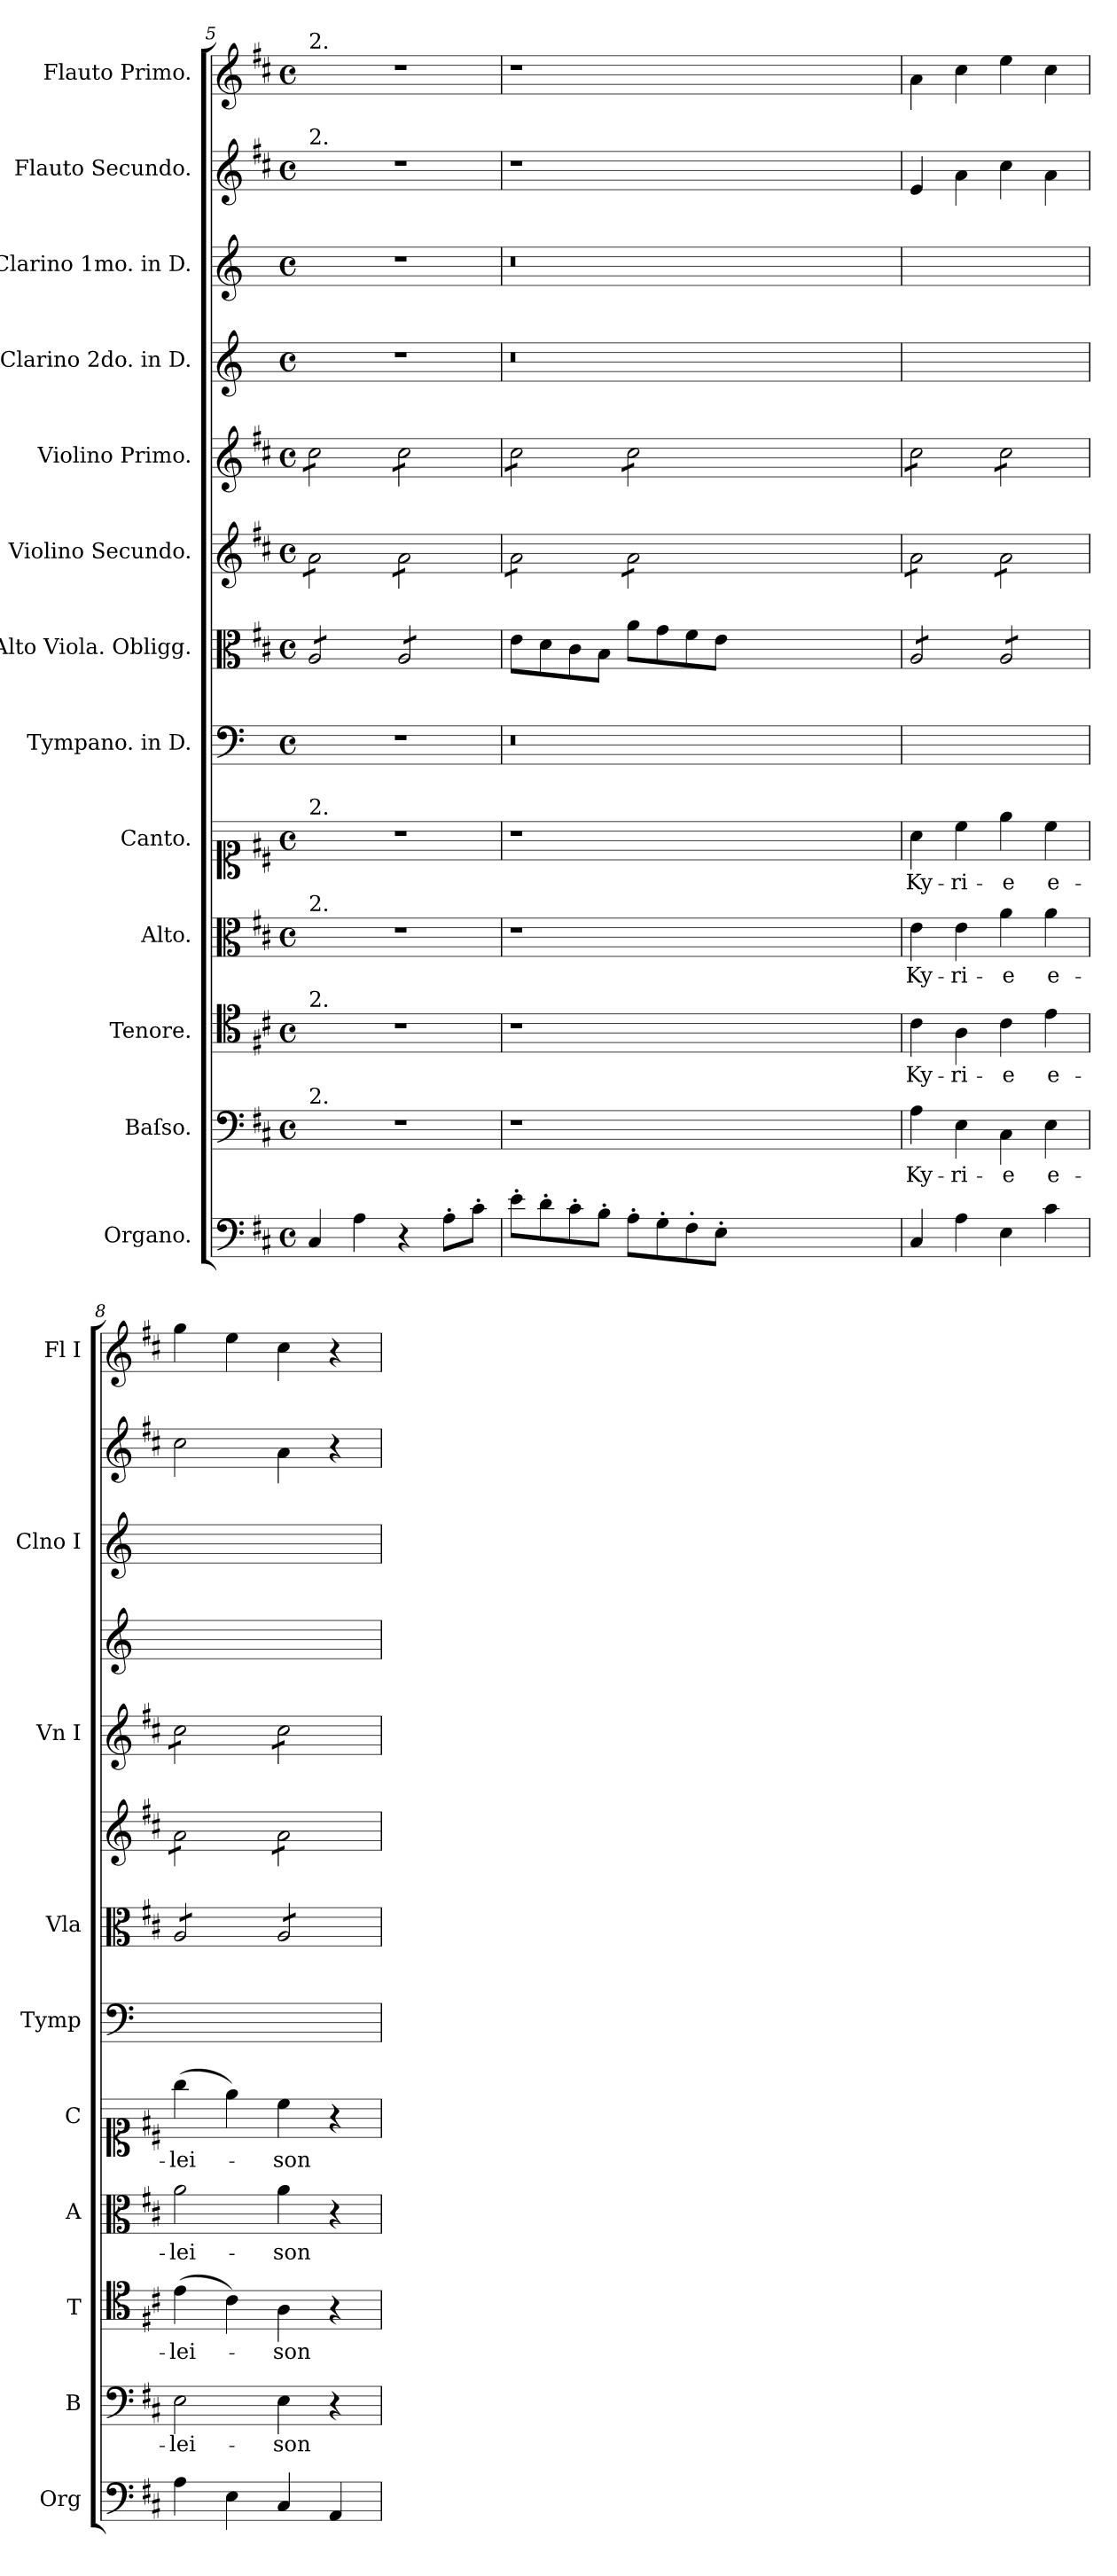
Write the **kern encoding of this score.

**kern	**kern	**text	**kern	**text	**kern	**text	**kern	**text	**kern	**kern	**kern	**kern	**kern	**kern	**kern	**kern
*part13	*part12	*part12	*part11	*part11	*part10	*part10	*part9	*part9	*part8	*part7	*part6	*part5	*part4	*part3	*part2	*part1
*staff13	*staff12	*staff12	*staff11	*staff11	*staff10	*staff10	*staff9	*staff9	*staff8	*staff7	*staff6	*staff5	*staff4	*staff3	*staff2	*staff1
*I"Organo.	*I"Baſso.	*	*I"Tenore.	*	*I"Alto.	*	*I"Canto.	*	*I"Tympano. in D.	*I"Alto Viola. Obligg.	*I"Violino Secundo.	*I"Violino Primo.	*I"Clarino 2do. in D.	*I"Clarino 1mo. in D.	*I"Flauto Secundo.	*I"Flauto Primo.
*I'Org	*I'B	*	*I'T	*	*I'A	*	*I'C	*	*I'Tymp	*I'Vla	*	*I'Vn I	*	*I'Clno I	*	*I'Fl I
*clefF4	*clefF4	*	*clefC4	*	*clefC3	*	*clefC1	*	*clefF4	*clefC3	*clefG2	*clefG2	*clefG2	*clefG2	*clefG2	*clefG2
*	*	*	*	*	*	*	*	*	*ITrd-1c-2	*	*	*	*ITrd-1c-2	*ITrd-1c-2	*	*
*k[f#c#]	*k[f#c#]	*	*k[f#c#]	*	*k[f#c#]	*	*k[f#c#]	*	*k[f#c#]	*k[f#c#]	*k[f#c#]	*k[f#c#]	*k[f#c#]	*k[f#c#]	*k[f#c#]	*k[f#c#]
*D:	*D:	*	*D:	*	*D:	*	*D:	*	*	*D:	*D:	*D:	*	*	*D:	*D:
*M4/4	*M4/4	*	*M4/4	*	*M4/4	*	*M4/4	*	*M4/4	*M4/4	*M4/4	*M4/4	*M4/4	*M4/4	*M4/4	*M4/4
*met(c)	*met(c)	*	*met(c)	*	*met(c)	*	*met(c)	*	*met(c)	*met(c)	*met(c)	*met(c)	*met(c)	*met(c)	*met(c)	*met(c)
=5	=5	=5	=5	=5	=5	=5	=5	=5	=5	=5	=5	=5	=5	=5	=5	=5
!	!	!	!	!	!	!	!	!	!	!	!	!	!	!	!	!LO:TX:a:t=2.
!	!	!	!	!	!	!	!	!	!	!	!	!	!	!	!LO:TX:a:t=2.	!
!	!	!	!	!	!	!	!LO:TX:a:t=2.	!	!	!	!	!	!	!	!	!
!	!	!	!	!	!LO:TX:a:t=2.	!	!	!	!	!	!	!	!	!	!	!
!	!	!	!LO:TX:a:t=2.	!	!	!	!	!	!	!	!	!	!	!	!	!
!	!LO:TX:a:t=2.	!	!	!	!	!	!	!	!	!	!	!	!	!	!	!
*	*	*	*	*	*	*	*	*	*	*tremolo	*	*	*	*	*	*
*	*	*	*	*	*	*	*	*	*	*	*tremolo	*	*	*	*	*
*	*	*	*	*	*	*	*	*	*	*	*	*tremolo	*	*	*	*
4C#/	1r	.	1r	.	1r	.	1r	.	1r	8A/L	8a\L	8cc#\L	1r	1r	1r	1r
.	.	.	.	.	.	.	.	.	.	8A/	8a\	8cc#\	.	.	.	.
4A\	.	.	.	.	.	.	.	.	.	8A/	8a\	8cc#\	.	.	.	.
.	.	.	.	.	.	.	.	.	.	8A/J	8a\J	8cc#\J	.	.	.	.
4r	.	.	.	.	.	.	.	.	.	8A/L	8a\L	8cc#\L	.	.	.	.
.	.	.	.	.	.	.	.	.	.	8A/	8a\	8cc#\	.	.	.	.
8A'\L	.	.	.	.	.	.	.	.	.	8A/	8a\	8cc#\	.	.	.	.
8c#'\J	.	.	.	.	.	.	.	.	.	8A/J	8a\J	8cc#\J	.	.	.	.
*	*	*	*	*	*	*	*	*	*	*Xtremolo	*	*	*	*	*	*
=6	=6	=6	=6	=6	=6	=6	=6	=6	=6	=6	=6	=6	=6	=6	=6	=6
8e'\L	1r	.	1r	.	1r	.	1r	.	0.r	8e\L	8a\L	8cc#\L	0.r	0.r	1r	1r
8d'\	.	.	.	.	.	.	.	.	.	8d\	8a\	8cc#\	.	.	.	.
8c#'\	.	.	.	.	.	.	.	.	.	8c#\	8a\	8cc#\	.	.	.	.
8B'\J	.	.	.	.	.	.	.	.	.	8B\J	8a\J	8cc#\J	.	.	.	.
8A'\L	.	.	.	.	.	.	.	.	.	8a\L	8a\L	8cc#\L	.	.	.	.
8G'\	.	.	.	.	.	.	.	.	.	8g\	8a\	8cc#\	.	.	.	.
8F#'\	.	.	.	.	.	.	.	.	.	8f#\	8a\	8cc#\	.	.	.	.
8E'\J	.	.	.	.	.	.	.	.	.	8e\J	8a\J	8cc#\J	.	.	.	.
0ryy	0ryy	.	0ryy	.	0ryy	.	0ryy	.	.	0ryy	0ryy	0ryy	.	.	0ryy	0ryy
=7	=7	=7	=7	=7	=7	=7	=7	=7	=7	=7	=7	=7	=7	=7	=7	=7
*	*	*	*	*	*	*	*	*	*	*tremolo	*	*	*	*	*	*
4C#/	4A\	Ky-	4c#\	Ky-	4e\	Ky-	4a\	Ky-	1ryy	8A/L	8a\L	8cc#\L	1ryy	1ryy	4e/	4a\
.	.	.	.	.	.	.	.	.	.	8A/	8a\	8cc#\	.	.	.	.
4A\	4E\	-ri-	4A\	-ri-	4e\	-ri-	4cc#\	-ri-	.	8A/	8a\	8cc#\	.	.	4a\	4cc#\
.	.	.	.	.	.	.	.	.	.	8A/J	8a\J	8cc#\J	.	.	.	.
4E\	4C#\	-e	4c#\	-e	4a\	-e	4ee\	-e	.	8A/L	8a\L	8cc#\L	.	.	4cc#\	4ee\
.	.	.	.	.	.	.	.	.	.	8A/	8a\	8cc#\	.	.	.	.
4c#\	4E\	e-	4e\	e-	4a\	e-	4cc#\	e-	.	8A/	8a\	8cc#\	.	.	4a\	4cc#\
.	.	.	.	.	.	.	.	.	.	8A/J	8a\J	8cc#\J	.	.	.	.
=8	=8	=8	=8	=8	=8	=8	=8	=8	=8	=8	=8	=8	=8	=8	=8	=8
4A\	2E\	-lei-	(4e\	-lei-	2a\	-lei-	(4gg\	-lei-	1ryy	8A/L	8a\L	8cc#\L	1ryy	1ryy	2cc#\	4gg\
.	.	.	.	.	.	.	.	.	.	8A/	8a\	8cc#\	.	.	.	.
4E\	.	.	4c#\)	.	.	.	4ee\)	.	.	8A/	8a\	8cc#\	.	.	.	4ee\
.	.	.	.	.	.	.	.	.	.	8A/J	8a\J	8cc#\J	.	.	.	.
4C#/	4E\	-son	4A\	-son	4a\	-son	4cc#\	-son	.	8A/L	8a\L	8cc#\L	.	.	4a\	4cc#\
.	.	.	.	.	.	.	.	.	.	8A/	8a\	8cc#\	.	.	.	.
4AA/	4r	.	4r	.	4r	.	4r	.	.	8A/	8a\	8cc#\	.	.	4r	4r
.	.	.	.	.	.	.	.	.	.	8A/J	8a\J	8cc#\J	.	.	.	.
*	*	*	*	*	*	*	*	*	*	*	*	*Xtremolo	*	*	*	*
*	*	*	*	*	*	*	*	*	*	*	*Xtremolo	*	*	*	*	*
*	*	*	*	*	*	*	*	*	*	*Xtremolo	*	*	*	*	*	*
=	=	=	=	=	=	=	=	=	=	=	=	=	=	=	=	=
*-	*-	*-	*-	*-	*-	*-	*-	*-	*-	*-	*-	*-	*-	*-	*-	*-
